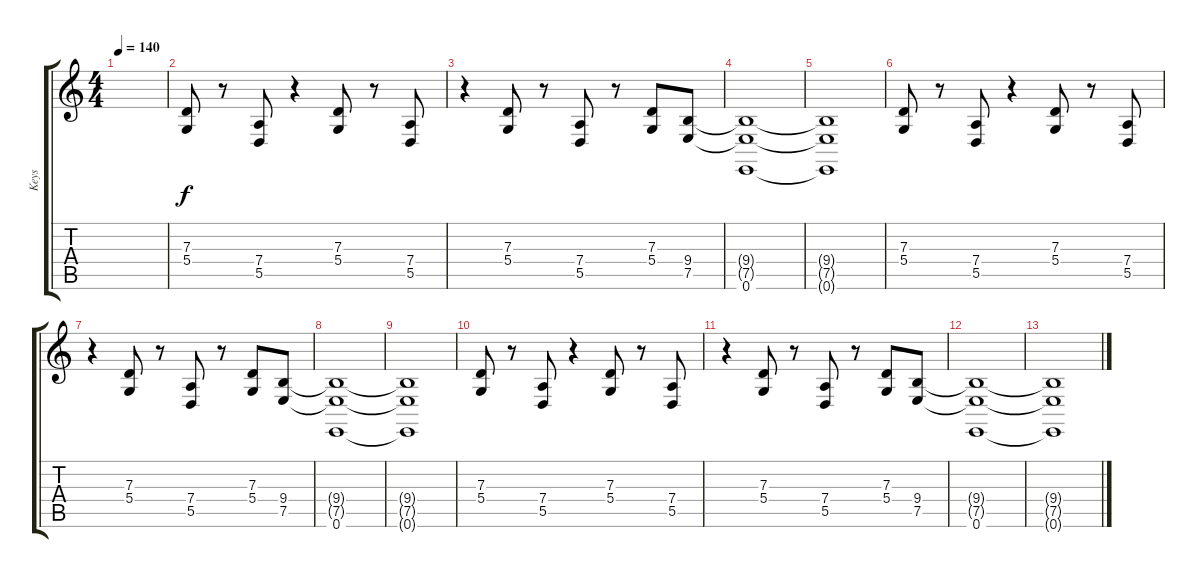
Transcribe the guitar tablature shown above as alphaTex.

\track ("Keys" "Keys") {instrument tremolostrings}
\staff {score tabs}
\tuning (E4 B3 G3 D3 A2 E2) {hide}
\ts (4 4)
\tempo 140
\clef g2
\ks c
|
(7.3 5.4).8 r.8 (7.4 5.5).8 r.4 (7.3 5.4).8 r.8 (7.4 5.5).8 |
r.4 (7.3 5.4).8 r.8 (7.4 5.5).8 r.8 (7.3 5.4).8 (9.4 7.5).8 |
(9.4{t} 7.5{t} 0.6).1 |
(9.4{t} 7.5{t} 0.6{t}).1 |
(7.3 5.4).8 r.8 (7.4 5.5).8 r.4 (7.3 5.4).8 r.8 (7.4 5.5).8 |
r.4 (7.3 5.4).8 r.8 (7.4 5.5).8 r.8 (7.3 5.4).8 (9.4 7.5).8 |
(9.4{t} 7.5{t} 0.6).1 |
(9.4{t} 7.5{t} 0.6{t}).1 |
(7.3 5.4).8 r.8 (7.4 5.5).8 r.4 (7.3 5.4).8 r.8 (7.4 5.5).8 |
r.4 (7.3 5.4).8 r.8 (7.4 5.5).8 r.8 (7.3 5.4).8 (9.4 7.5).8 |
(9.4{t} 7.5{t} 0.6).1 |
(9.4{t} 7.5{t} 0.6{t}).1
